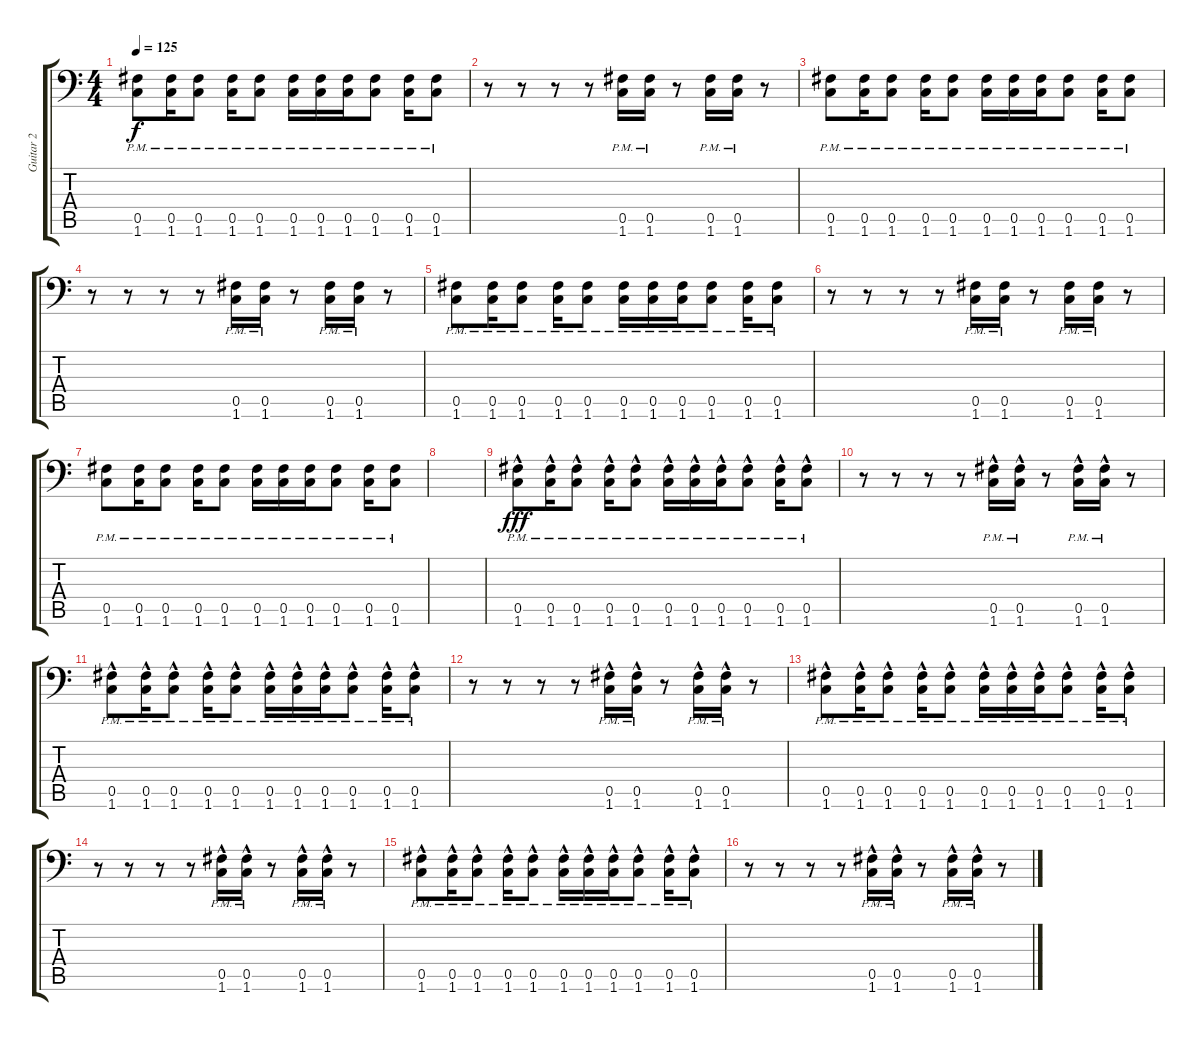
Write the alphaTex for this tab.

\track ("Guitar 2" "Guitar 2") {instrument distortionguitar}
\staff {score tabs}
\tuning (Db4 Ab3 E3 B2 Gb2 B1) {hide}
\ts (4 4)
\tempo 125
\clef f4
\ks c
(0.5{pm} 1.6{pm}).8{dy f instrument distortionguitar} (0.5{pm} 1.6{pm}).16 (0.5{pm} 1.6{pm}).8 (0.5{pm} 1.6{pm}).16 (0.5{pm} 1.6{pm}).8 (0.5{pm} 1.6{pm}).16 (0.5{pm} 1.6{pm}).16 (0.5{pm} 1.6{pm}).16 (0.5{pm} 1.6{pm}).8 (0.5{pm} 1.6{pm}).16 (0.5{pm} 1.6{pm}).8 |
r.8 r.8 r.8 r.8 (0.5{pm} 1.6{pm}).16 (0.5{pm} 1.6{pm}).16 r.8 (0.5{pm} 1.6{pm}).16 (0.5{pm} 1.6{pm}).16 r.8 |
(0.5{pm} 1.6{pm}).8 (0.5{pm} 1.6{pm}).16 (0.5{pm} 1.6{pm}).8 (0.5{pm} 1.6{pm}).16 (0.5{pm} 1.6{pm}).8 (0.5{pm} 1.6{pm}).16 (0.5{pm} 1.6{pm}).16 (0.5{pm} 1.6{pm}).16 (0.5{pm} 1.6{pm}).8 (0.5{pm} 1.6{pm}).16 (0.5{pm} 1.6{pm}).8 |
r.8 r.8 r.8 r.8 (0.5{pm} 1.6{pm}).16 (0.5{pm} 1.6{pm}).16 r.8 (0.5{pm} 1.6{pm}).16 (0.5{pm} 1.6{pm}).16 r.8 |
(0.5{pm} 1.6{pm}).8 (0.5{pm} 1.6{pm}).16 (0.5{pm} 1.6{pm}).8 (0.5{pm} 1.6{pm}).16 (0.5{pm} 1.6{pm}).8 (0.5{pm} 1.6{pm}).16 (0.5{pm} 1.6{pm}).16 (0.5{pm} 1.6{pm}).16 (0.5{pm} 1.6{pm}).8 (0.5{pm} 1.6{pm}).16 (0.5{pm} 1.6{pm}).8 |
r.8 r.8 r.8 r.8 (0.5{pm} 1.6{pm}).16 (0.5{pm} 1.6{pm}).16 r.8 (0.5{pm} 1.6{pm}).16 (0.5{pm} 1.6{pm}).16 r.8 |
(0.5{pm} 1.6{pm}).8 (0.5{pm} 1.6{pm}).16 (0.5{pm} 1.6{pm}).8 (0.5{pm} 1.6{pm}).16 (0.5{pm} 1.6{pm}).8 (0.5{pm} 1.6{pm}).16 (0.5{pm} 1.6{pm}).16 (0.5{pm} 1.6{pm}).16 (0.5{pm} 1.6{pm}).8 (0.5{pm} 1.6{pm}).16 (0.5{pm} 1.6{pm}).8 |
|
(0.5{hac pm} 1.6{hac pm}).8{dy fff} (0.5{hac pm} 1.6{hac pm}).16 (0.5{hac pm} 1.6{hac pm}).8 (0.5{hac pm} 1.6{hac pm}).16 (0.5{hac pm} 1.6{hac pm}).8 (0.5{hac pm} 1.6{hac pm}).16 (0.5{hac pm} 1.6{hac pm}).16 (0.5{hac pm} 1.6{hac pm}).16 (0.5{hac pm} 1.6{hac pm}).8 (0.5{hac pm} 1.6{hac pm}).16 (0.5{hac pm} 1.6{hac pm}).8 |
r.8 r.8 r.8 r.8 (0.5{hac pm} 1.6{hac pm}).16 (0.5{hac pm} 1.6{hac pm}).16 r.8 (0.5{hac pm} 1.6{hac pm}).16 (0.5{hac pm} 1.6{hac pm}).16 r.8 |
(0.5{hac pm} 1.6{hac pm}).8 (0.5{hac pm} 1.6{hac pm}).16 (0.5{hac pm} 1.6{hac pm}).8 (0.5{hac pm} 1.6{hac pm}).16 (0.5{hac pm} 1.6{hac pm}).8 (0.5{hac pm} 1.6{hac pm}).16 (0.5{hac pm} 1.6{hac pm}).16 (0.5{hac pm} 1.6{hac pm}).16 (0.5{hac pm} 1.6{hac pm}).8 (0.5{hac pm} 1.6{hac pm}).16 (0.5{hac pm} 1.6{hac pm}).8 |
r.8 r.8 r.8 r.8 (0.5{hac pm} 1.6{hac pm}).16 (0.5{hac pm} 1.6{hac pm}).16 r.8 (0.5{hac pm} 1.6{hac pm}).16 (0.5{hac pm} 1.6{hac pm}).16 r.8 |
(0.5{hac pm} 1.6{hac pm}).8 (0.5{hac pm} 1.6{hac pm}).16 (0.5{hac pm} 1.6{hac pm}).8 (0.5{hac pm} 1.6{hac pm}).16 (0.5{hac pm} 1.6{hac pm}).8 (0.5{hac pm} 1.6{hac pm}).16 (0.5{hac pm} 1.6{hac pm}).16 (0.5{hac pm} 1.6{hac pm}).16 (0.5{hac pm} 1.6{hac pm}).8 (0.5{hac pm} 1.6{hac pm}).16 (0.5{hac pm} 1.6{hac pm}).8 |
r.8 r.8 r.8 r.8 (0.5{hac pm} 1.6{hac pm}).16 (0.5{hac pm} 1.6{hac pm}).16 r.8 (0.5{hac pm} 1.6{hac pm}).16 (0.5{hac pm} 1.6{hac pm}).16 r.8 |
(0.5{hac pm} 1.6{hac pm}).8 (0.5{hac pm} 1.6{hac pm}).16 (0.5{hac pm} 1.6{hac pm}).8 (0.5{hac pm} 1.6{hac pm}).16 (0.5{hac pm} 1.6{hac pm}).8 (0.5{hac pm} 1.6{hac pm}).16 (0.5{hac pm} 1.6{hac pm}).16 (0.5{hac pm} 1.6{hac pm}).16 (0.5{hac pm} 1.6{hac pm}).8 (0.5{hac pm} 1.6{hac pm}).16 (0.5{hac pm} 1.6{hac pm}).8 |
r.8 r.8 r.8 r.8 (0.5{hac pm} 1.6{hac pm}).16 (0.5{hac pm} 1.6{hac pm}).16 r.8 (0.5{hac pm} 1.6{hac pm}).16 (0.5{hac pm} 1.6{hac pm}).16 r.8
